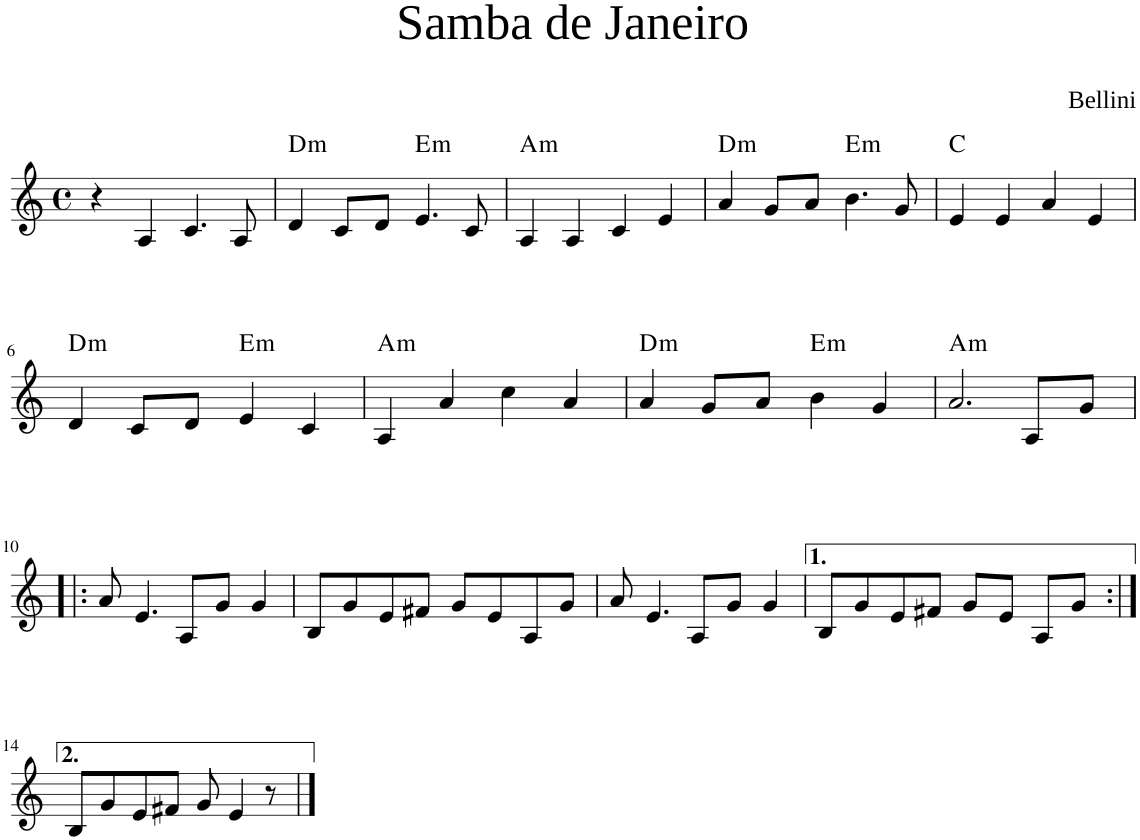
**kern	**harte
*part1	*part1
*staff1	*
*I"Piano	*
*I'Pno	*
*clefG2	*
*k[]	*
*M4/4	*
*met(c)	*
=1	=1
4r	.
4A/	.
4.c/	.
8A/	.
=2	=2
!	!LO:H:kt=m
4d/	D:min
8c/L	.
8d/J	.
!	!LO:H:kt=m
4.e/	E:min
8c/	.
=3	=3
!	!LO:H:kt=m
4A/	A:min
4A/	.
4c/	.
4e/	.
=4	=4
!	!LO:H:kt=m
4a/	D:min
8g/L	.
8a/J	.
!	!LO:H:kt=m
4.b\	E:min
8g/	.
=5	=5
4e/	C:maj
4e/	.
4a/	.
4e/	.
!!LO:LB:g=z
=6	=6
!	!LO:H:kt=m
4d/	D:min
8c/L	.
8d/J	.
!	!LO:H:kt=m
4e/	E:min
4c/	.
=7	=7
!	!LO:H:kt=m
4A/	A:min
4a/	.
4cc\	.
4a/	.
=8	=8
!	!LO:H:kt=m
4a/	D:min
8g/L	.
8a/J	.
!	!LO:H:kt=m
4b\	E:min
4g/	.
=9	=9
!	!LO:H:kt=m
2.a/	A:min
8A/L	.
8g/J	.
!!LO:LB:g=z
=10!|:	=10!|:
8a/	.
4.e/	.
8A/L	.
8g/J	.
4g/	.
=11	=11
8B/L	.
8g/	.
8e/	.
8f#X/J	.
8g/L	.
8e/	.
8A/	.
8g/J	.
=12	=12
8a/	.
4.e/	.
8A/L	.
8g/J	.
4g/	.
=13	=13
8B/L	.
8g/	.
8e/	.
8f#X/J	.
8g/L	.
8e/J	.
8A/L	.
8g/J	.
!!LO:LB:g=z
=14:|!	=14:|!
8B/L	.
8g/	.
8e/	.
8f#X/J	.
8g/	.
4e/	.
8r	.
==	==
*-	*-
